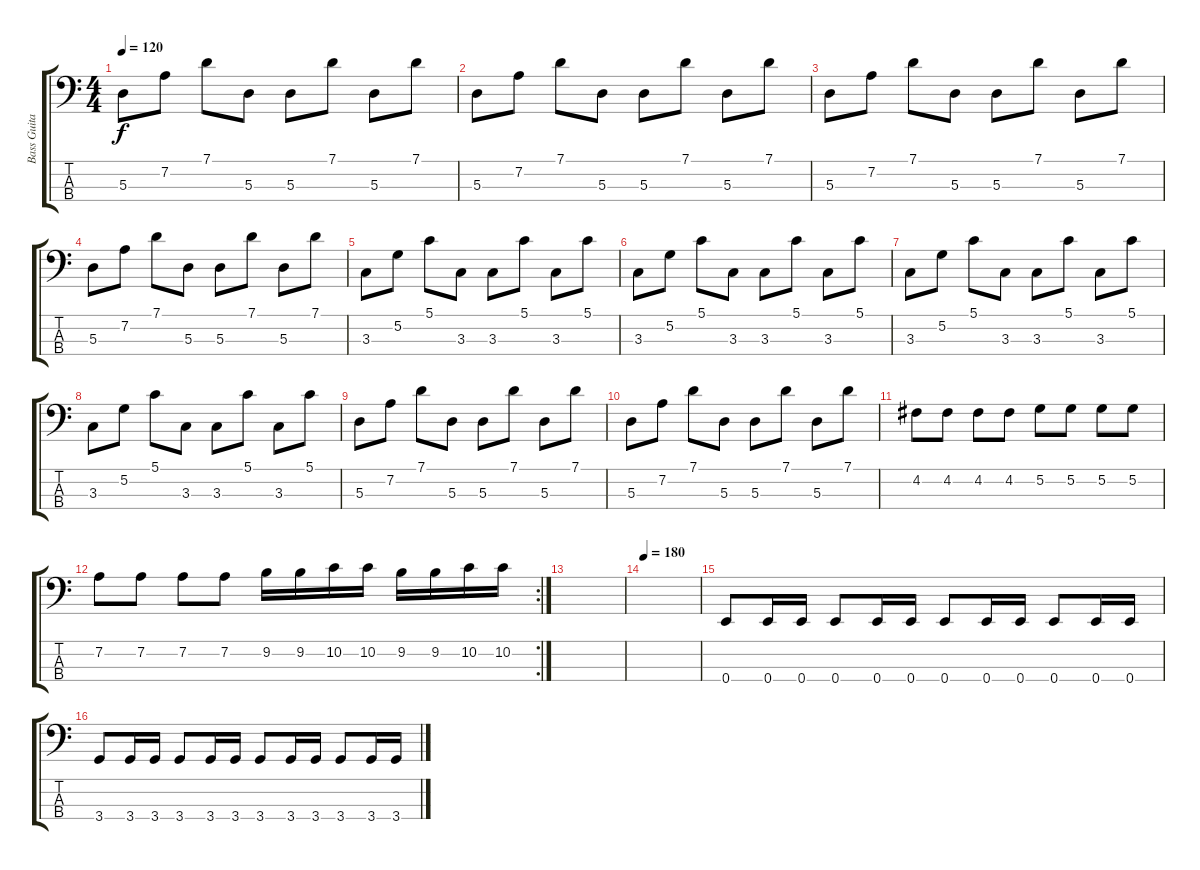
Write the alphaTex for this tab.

\track ("Bass Guitar" "Bass Guita") {instrument electricbasspick}
\staff {score tabs}
\tuning (G2 D2 A1 E1) {hide}
\ts (4 4)
\tempo 120
\clef f4
\ks c
5.3.8{dy f} 7.2.8 7.1.8 5.3.8 5.3.8 7.1.8 5.3.8 7.1.8 |
5.3.8 7.2.8 7.1.8 5.3.8 5.3.8 7.1.8 5.3.8 7.1.8 |
5.3.8 7.2.8 7.1.8 5.3.8 5.3.8 7.1.8 5.3.8 7.1.8 |
5.3.8 7.2.8 7.1.8 5.3.8 5.3.8 7.1.8 5.3.8 7.1.8 |
3.3.8 5.2.8 5.1.8 3.3.8 3.3.8 5.1.8 3.3.8 5.1.8 |
3.3.8 5.2.8 5.1.8 3.3.8 3.3.8 5.1.8 3.3.8 5.1.8 |
3.3.8 5.2.8 5.1.8 3.3.8 3.3.8 5.1.8 3.3.8 5.1.8 |
3.3.8 5.2.8 5.1.8 3.3.8 3.3.8 5.1.8 3.3.8 5.1.8 |
5.3.8 7.2.8 7.1.8 5.3.8 5.3.8 7.1.8 5.3.8 7.1.8 |
5.3.8 7.2.8 7.1.8 5.3.8 5.3.8 7.1.8 5.3.8 7.1.8 |
4.2.8 4.2.8 4.2.8 4.2.8 5.2.8 5.2.8 5.2.8 5.2.8 |
\rc 2
7.2.8 7.2.8 7.2.8 7.2.8 9.2.16 9.2.16 10.2.16 10.2.16 9.2.16 9.2.16 10.2.16 10.2.16 |
|
\tempo 180
|
0.4.8{volume 16} 0.4.16 0.4.16 0.4.8 0.4.16 0.4.16 0.4.8 0.4.16 0.4.16 0.4.8 0.4.16 0.4.16 |
3.4.8 3.4.16 3.4.16 3.4.8 3.4.16 3.4.16 3.4.8 3.4.16 3.4.16 3.4.8 3.4.16 3.4.16
